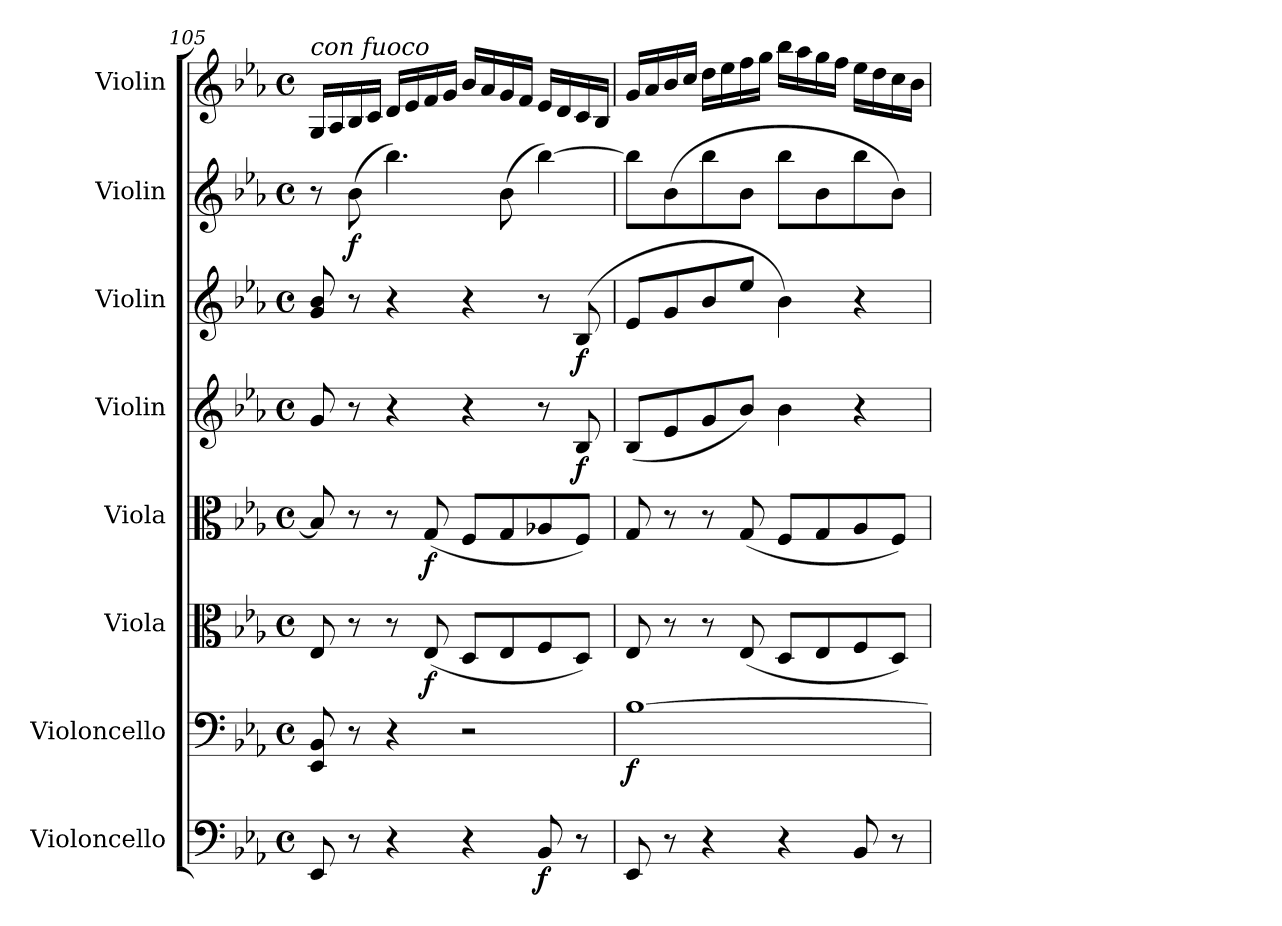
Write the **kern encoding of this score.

**kern	**dynam	**kern	**dynam	**kern	**dynam	**kern	**dynam	**kern	**dynam	**kern	**dynam	**kern	**dynam	**kern
*part8	*part8	*part7	*part7	*part6	*part6	*part5	*part5	*part4	*part4	*part3	*part3	*part2	*part2	*part1
*staff8	*staff8	*staff7	*staff7	*staff6	*staff6	*staff5	*staff5	*staff4	*staff4	*staff3	*staff3	*staff2	*staff2	*staff1
*I"Violoncello	*	*I"Violoncello	*	*I"Viola	*	*I"Viola	*	*I"Violin	*	*I"Violin	*	*I"Violin	*	*I"Violin
*I'Vc.	*	*I'Vc.	*	*I'Vla.	*	*I'Vla.	*	*I'Vln.	*	*I'Vln.	*	*I'Vln.	*	*I'Vln.
!!LO:PB:g=z
*clefF4	*	*clefF4	*	*clefC3	*	*clefC3	*	*clefG2	*	*clefG2	*	*clefG2	*	*clefG2
*k[b-e-a-]	*	*k[b-e-a-]	*	*k[b-e-a-]	*	*k[b-e-a-]	*	*k[b-e-a-]	*	*k[b-e-a-]	*	*k[b-e-a-]	*	*k[b-e-a-]
*M4/4	*	*M4/4	*	*M4/4	*	*M4/4	*	*M4/4	*	*M4/4	*	*M4/4	*	*M4/4
*met(c)	*	*met(c)	*	*met(c)	*	*met(c)	*	*met(c)	*	*met(c)	*	*met(c)	*	*met(c)
=105	=105	=105	=105	=105	=105	=105	=105	=105	=105	=105	=105	=105	=105	=105
!	!	!	!	!	!	!	!	!	!	!	!	!	!	!LO:TX:a:i:t=con fuoco
8EE-/	.	8EE-/ 8BB-/	.	8E-/	.	8B-/]	.	8g/	.	8g/ 8b-/	.	8r	.	16G/LL
.	.	.	.	.	.	.	.	.	.	.	.	.	.	16A-/
!	!	!	!	!	!	!	!	!	!	!	!	!	!LO:DY:b	!
8r	.	8r	.	8r	.	8r	.	8r	.	8r	.	(>8b-\	f	16B-/
.	.	.	.	.	.	.	.	.	.	.	.	.	.	16c/JJ
4r	.	4r	.	8r	.	8r	.	4r	.	4r	.	4.bb-\)	.	16d/LL
.	.	.	.	.	.	.	.	.	.	.	.	.	.	16e-/
!	!	!	!	!	!LO:DY:b	!	!LO:DY:b	!	!	!	!	!	!	!
.	.	.	.	(<8E-/	f	(<8G/	f	.	.	.	.	.	.	16f/
.	.	.	.	.	.	.	.	.	.	.	.	.	.	16g/JJ
4r	.	2r	.	8D/L	.	8F/L	.	4r	.	4r	.	.	.	16b-/LL
.	.	.	.	.	.	.	.	.	.	.	.	.	.	16a-/
.	.	.	.	8E-/	.	8G/	.	.	.	.	.	(>8b-\	.	16g/
.	.	.	.	.	.	.	.	.	.	.	.	.	.	16f/JJ
!	!LO:DY:b	!	!	!	!	!	!	!	!	!	!	!	!	!
8BB-/	f	.	.	8F/	.	8A-X/	.	8r	.	8r	.	[4bb-\)	.	16e-/LL
.	.	.	.	.	.	.	.	.	.	.	.	.	.	16d/
!	!	!	!	!	!	!	!	!	!LO:DY:b	!	!LO:DY:b	!	!	!
8r	.	.	.	8D/J)	.	8F/J)	.	8B-/	f	(<8B-/	f	.	.	16c/
.	.	.	.	.	.	.	.	.	.	.	.	.	.	16B-/JJ
=106	=106	=106	=106	=106	=106	=106	=106	=106	=106	=106	=106	=106	=106	=106
!	!	!	!LO:DY:b	!	!	!	!	!	!	!	!	!	!	!
8EE-/	.	[1B-	f	8E-/	.	8G/	.	(<8B-/L	.	8e-/L	.	8bb-\L]	.	16g/LL
.	.	.	.	.	.	.	.	.	.	.	.	.	.	16a-/
8r	.	.	.	8r	.	8r	.	8e-/	.	8g/	.	(>8b-\	.	16b-/
.	.	.	.	.	.	.	.	.	.	.	.	.	.	16cc/JJ
4r	.	.	.	8r	.	8r	.	8g/	.	8b-/	.	8bb-\	.	16dd\LL
.	.	.	.	.	.	.	.	.	.	.	.	.	.	16ee-\
.	.	.	.	(<8E-/	.	(<8G/	.	8b-/J)	.	8ee-/J	.	8b-\J	.	16ff\
.	.	.	.	.	.	.	.	.	.	.	.	.	.	16gg\JJ
4r	.	.	.	8D/L	.	8F/L	.	4b-\	.	4b-\)	.	8bb-\L	.	16bb-\LL
.	.	.	.	.	.	.	.	.	.	.	.	.	.	16aa-\
.	.	.	.	8E-/	.	8G/	.	.	.	.	.	8b-\	.	16gg\
.	.	.	.	.	.	.	.	.	.	.	.	.	.	16ff\JJ
8BB-/	.	.	.	8F/	.	8A-/	.	4r	.	4r	.	8bb-\	.	16ee-\LL
.	.	.	.	.	.	.	.	.	.	.	.	.	.	16dd\
8r	.	.	.	8D/J)	.	8F/J)	.	.	.	.	.	8b-\J)	.	16cc\
.	.	.	.	.	.	.	.	.	.	.	.	.	.	16b-\JJ
=	=	=	=	=	=	=	=	=	=	=	=	=	=	=
*-	*-	*-	*-	*-	*-	*-	*-	*-	*-	*-	*-	*-	*-	*-
